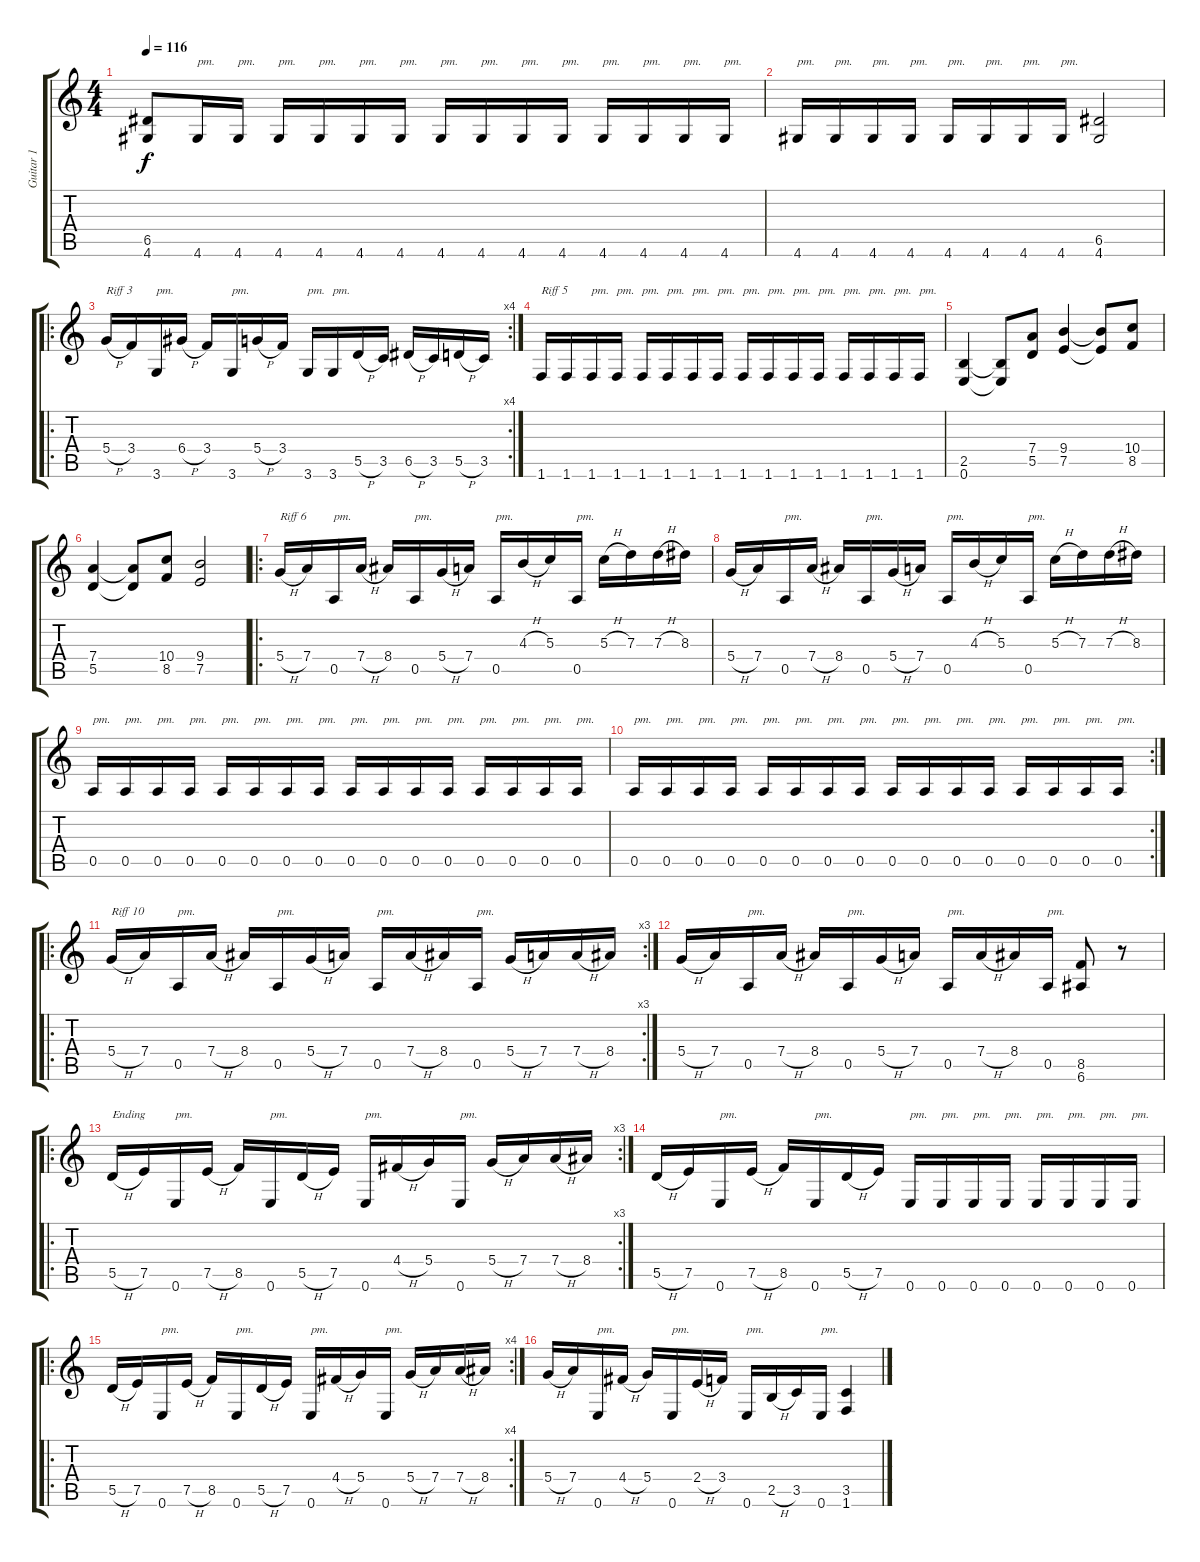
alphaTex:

\track ("Guitar 1" "Guitar 1") {instrument distortionguitar}
\staff {score tabs}
\tuning (E4 B3 G3 D3 A2 E2) {hide}
\ts (4 4)
\tempo 116
\clef g2
\ks c
(6.5 4.6).8{dy f} 4.6.16{txt "pm."} 4.6.16{txt "pm."} 4.6.16{txt "pm."} 4.6.16{txt "pm."} 4.6.16{txt "pm."} 4.6.16{txt "pm."} 4.6.16{txt "pm."} 4.6.16{txt "pm."} 4.6.16{txt "pm."} 4.6.16{txt "pm."} 4.6.16{txt "pm."} 4.6.16{txt "pm."} 4.6.16{txt "pm."} 4.6.16{txt "pm."} |
4.6.16{txt "pm."} 4.6.16{txt "pm."} 4.6.16{txt "pm."} 4.6.16{txt "pm."} 4.6.16{txt "pm."} 4.6.16{txt "pm."} 4.6.16{txt "pm."} 4.6.16{txt "pm."} (6.5 4.6).2 |
\ro
\rc 4
5.4{h}.16{txt "Riff 3"} 3.4.16 3.6.16{txt "pm."} 6.4{h}.16 3.4.16 3.6.16{txt "pm."} 5.4{h}.16 3.4.16 3.6.16{txt "pm."} 3.6.16{txt "pm."} 5.5{h}.16 3.5.16 6.5{h}.16 3.5.16 5.5{h}.16 3.5.16 |
1.6.16{txt "Riff 5"} 1.6.16 1.6.16{txt "pm."} 1.6.16{txt "pm."} 1.6.16{txt "pm."} 1.6.16{txt "pm."} 1.6.16{txt "pm."} 1.6.16{txt "pm."} 1.6.16{txt "pm."} 1.6.16{txt "pm."} 1.6.16{txt "pm."} 1.6.16{txt "pm."} 1.6.16{txt "pm."} 1.6.16{txt "pm."} 1.6.16{txt "pm."} 1.6.16{txt "pm."} |
(2.5 0.6).4 (2.5{t} 0.6{t}).8 (7.4 5.5).8 (9.4 7.5).4 (9.4{t} 7.5{t}).8 (10.4 8.5).8 |
(7.4 5.5).4 (7.4{t} 5.5{t}).8 (10.4 8.5).8 (9.4 7.5).2 |
\ro
5.4{h}.16{txt "Riff 6"} 7.4.16 0.5.16{txt "pm."} 7.4{h}.16 8.4.16 0.5.16{txt "pm."} 5.4{h}.16 7.4.16 0.5.16{txt "pm."} 4.3{h}.16 5.3.16 0.5.16{txt "pm."} 5.3{h}.16 7.3.16 7.3{h}.16 8.3.16 |
5.4{h}.16 7.4.16 0.5.16{txt "pm."} 7.4{h}.16 8.4.16 0.5.16{txt "pm."} 5.4{h}.16 7.4.16 0.5.16{txt "pm."} 4.3{h}.16 5.3.16 0.5.16{txt "pm."} 5.3{h}.16 7.3.16 7.3{h}.16 8.3.16 |
0.5.16{txt "pm."} 0.5.16{txt "pm."} 0.5.16{txt "pm."} 0.5.16{txt "pm."} 0.5.16{txt "pm."} 0.5.16{txt "pm."} 0.5.16{txt "pm."} 0.5.16{txt "pm."} 0.5.16{txt "pm."} 0.5.16{txt "pm."} 0.5.16{txt "pm."} 0.5.16{txt "pm."} 0.5.16{txt "pm."} 0.5.16{txt "pm."} 0.5.16{txt "pm."} 0.5.16{txt "pm."} |
\rc 2
0.5.16{txt "pm."} 0.5.16{txt "pm."} 0.5.16{txt "pm."} 0.5.16{txt "pm."} 0.5.16{txt "pm."} 0.5.16{txt "pm."} 0.5.16{txt "pm."} 0.5.16{txt "pm."} 0.5.16{txt "pm."} 0.5.16{txt "pm."} 0.5.16{txt "pm."} 0.5.16{txt "pm."} 0.5.16{txt "pm."} 0.5.16{txt "pm."} 0.5.16{txt "pm."} 0.5.16{txt "pm."} |
\ro
\rc 3
5.4{h}.16{txt "Riff 10"} 7.4.16 0.5.16{txt "pm."} 7.4{h}.16 8.4.16 0.5.16{txt "pm."} 5.4{h}.16 7.4.16 0.5.16{txt "pm."} 7.4{h}.16 8.4.16 0.5.16{txt "pm."} 5.4{h}.16 7.4.16 7.4{h}.16 8.4.16 |
5.4{h}.16 7.4.16 0.5.16{txt "pm."} 7.4{h}.16 8.4.16 0.5.16{txt "pm."} 5.4{h}.16 7.4.16 0.5.16{txt "pm."} 7.4{h}.16 8.4.16 0.5.16{txt "pm."} (8.5 6.6).8 r.8 |
\ro
\rc 3
5.5{h}.16{txt "Ending"} 7.5.16 0.6.16{txt "pm."} 7.5{h}.16 8.5.16 0.6.16{txt "pm."} 5.5{h}.16 7.5.16 0.6.16{txt "pm."} 4.4{h}.16 5.4.16 0.6.16{txt "pm."} 5.4{h}.16 7.4.16 7.4{h}.16 8.4.16 |
5.5{h}.16 7.5.16 0.6.16{txt "pm."} 7.5{h}.16 8.5.16 0.6.16{txt "pm."} 5.5{h}.16 7.5.16 0.6.16{txt "pm."} 0.6.16{txt "pm."} 0.6.16{txt "pm."} 0.6.16{txt "pm."} 0.6.16{txt "pm."} 0.6.16{txt "pm."} 0.6.16{txt "pm."} 0.6.16{txt "pm."} |
\ro
\rc 4
5.5{h}.16 7.5.16 0.6.16{txt "pm."} 7.5{h}.16 8.5.16 0.6.16{txt "pm."} 5.5{h}.16 7.5.16 0.6.16{txt "pm."} 4.4{h}.16 5.4.16 0.6.16{txt "pm."} 5.4{h}.16 7.4.16 7.4{h}.16 8.4.16 |
5.4{h}.16 7.4.16 0.6.16{txt "pm."} 4.4{h}.16 5.4.16 0.6.16{txt "pm."} 2.4{h}.16 3.4.16 0.6.16{txt "pm."} 2.5{h}.16 3.5.16 0.6.16{txt "pm."} (3.5 1.6).4
